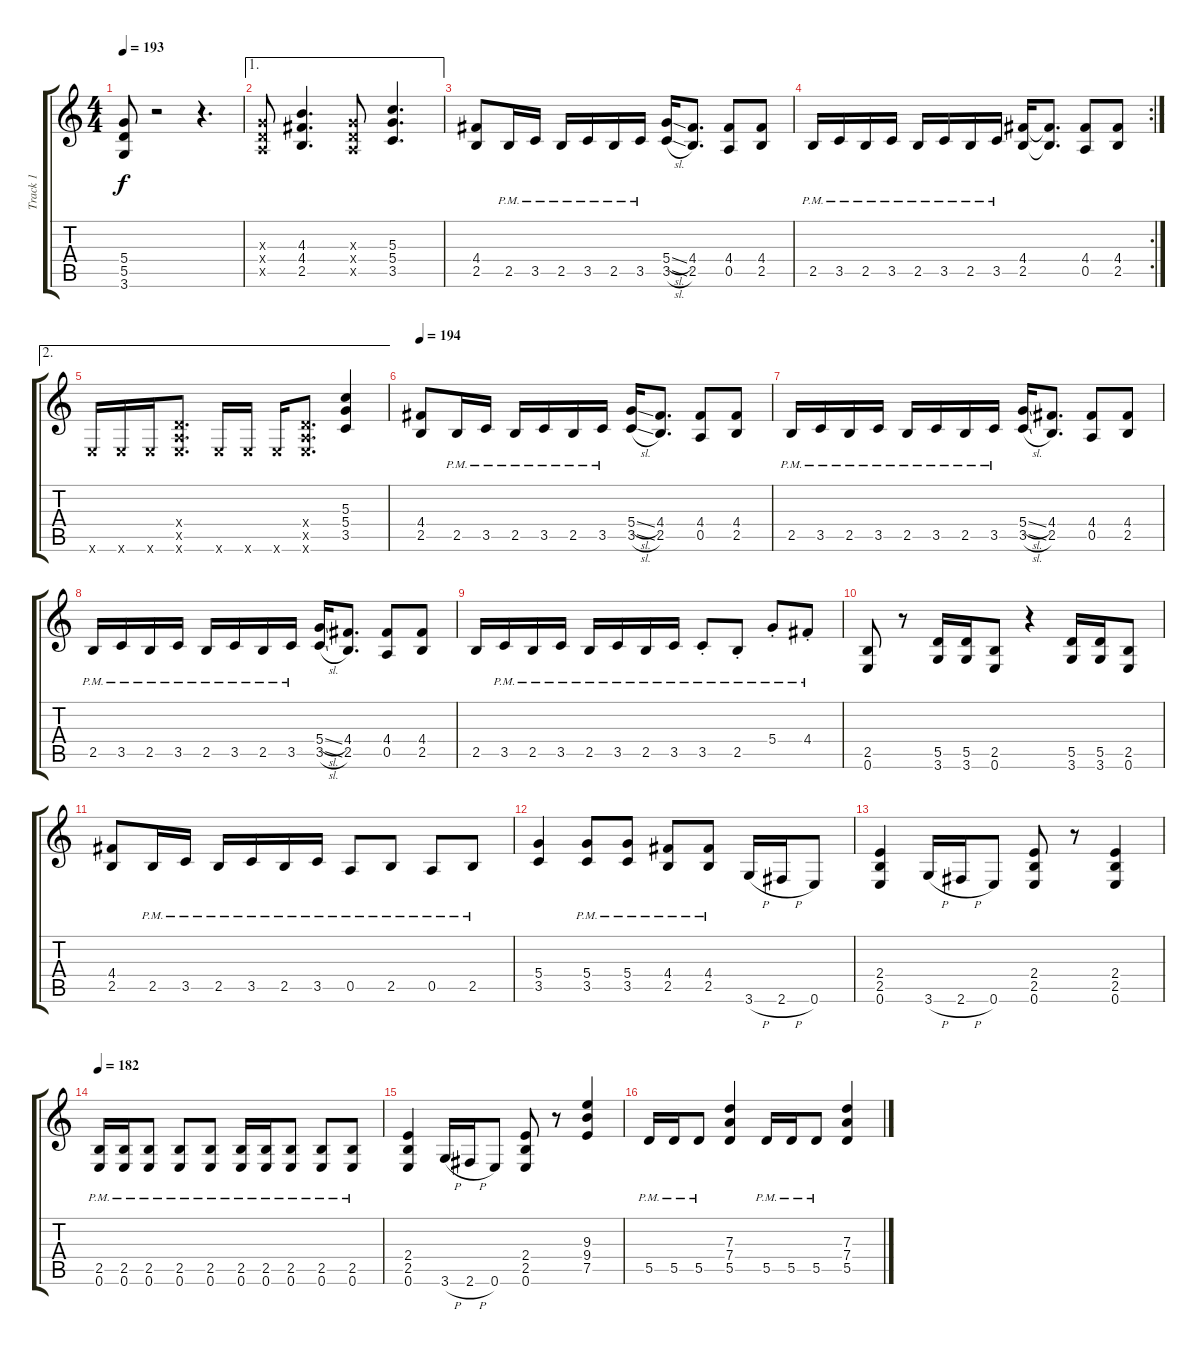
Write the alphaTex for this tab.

\track ("Track 1" "Track 1") {instrument distortionguitar}
\staff {score tabs}
\tuning (E4 B3 G3 D3 A2 E2) {hide}
\ts (4 4)
\tempo 193
\clef g2
\ks c
(5.4 5.5 3.6).8{dy f} r.2 r.4{d} |
\ae 1
(0.3{x} 0.4{x} 0.5{x}).8 (4.3 4.4 2.5).4{d} (0.3{x} 0.4{x} 0.5{x}).8 (5.3 5.4 3.5).4{d} |
(4.4 2.5).8 2.5{pm}.16 3.5{pm}.16 2.5{pm}.16 3.5{pm}.16 2.5{pm}.16 3.5{pm}.16 (5.4{sl} 3.5{sl}).16 (4.4 2.5).8{d} (4.4 0.5).8 (4.4 2.5).8 |
\rc 2
2.5{pm}.16 3.5{pm}.16 2.5{pm}.16 3.5{pm}.16 2.5{pm}.16 3.5{pm}.16 2.5{pm}.16 3.5{pm}.16 (4.4 2.5).16 (4.4{t} 2.5{t}).8{d} (4.4 0.5).8 (4.4 2.5).8 |
\ae 2
0.6{x}.16 0.6{x}.16 0.6{x}.16 (0.4{x} 0.5{x} 0.6{x}).8{d} 0.6{x}.16 0.6{x}.16 0.6{x}.16 (0.4{x} 0.5{x} 0.6{x}).8{d} (5.3 5.4 3.5).4 |
\tempo 194
(4.4 2.5).8 2.5{pm}.16 3.5{pm}.16 2.5{pm}.16 3.5{pm}.16 2.5{pm}.16 3.5{pm}.16 (5.4{sl} 3.5{sl}).16 (4.4 2.5).8{d} (4.4 0.5).8 (4.4 2.5).8 |
2.5{pm}.16 3.5{pm}.16 2.5{pm}.16 3.5{pm}.16 2.5{pm}.16 3.5{pm}.16 2.5{pm}.16 3.5{pm}.16 (5.4{sl} 3.5{sl}).16 (4.4 2.5).8{d} (4.4 0.5).8 (4.4 2.5).8 |
2.5{pm}.16 3.5{pm}.16 2.5{pm}.16 3.5{pm}.16 2.5{pm}.16 3.5{pm}.16 2.5{pm}.16 3.5{pm}.16 (5.4{sl} 3.5{sl}).16 (4.4 2.5).8{d} (4.4 0.5).8 (4.4 2.5).8 |
2.5.16 3.5{pm}.16 2.5{pm}.16 3.5{pm}.16 2.5{pm}.16 3.5{pm}.16 2.5{pm}.16 3.5{pm}.16 3.5{pm st}.8 2.5{pm st}.8 5.4{pm st}.8 4.4{pm st}.8 |
(2.5 0.6).8 r.8 (5.5 3.6).16 (5.5 3.6).16 (2.5 0.6).8 r.4 (5.5 3.6).16 (5.5 3.6).16 (2.5 0.6).8 |
(4.4 2.5).8 2.5{pm}.16 3.5{pm}.16 2.5{pm}.16 3.5{pm}.16 2.5{pm}.16 3.5{pm}.16 0.5{pm}.8 2.5{pm}.8 0.5{pm}.8 2.5{pm}.8 |
(5.4 3.5).4 (5.4{pm} 3.5{pm}).8 (5.4{pm} 3.5{pm}).8 (4.4{pm} 2.5{pm}).8 (4.4{pm} 2.5{pm}).8 3.6{h}.16 2.6{h}.16 0.6.8 |
(2.4 2.5 0.6).4 3.6{h}.16 2.6{h}.16 0.6.8 (2.4 2.5 0.6).8 r.8 (2.4 2.5 0.6).4 |
\tempo 182
(2.5{pm} 0.6{pm}).16 (2.5{pm} 0.6{pm}).16 (2.5{pm} 0.6{pm}).8 (2.5{pm} 0.6{pm}).8 (2.5{pm} 0.6{pm}).8 (2.5{pm} 0.6{pm}).16 (2.5{pm} 0.6{pm}).16 (2.5{pm} 0.6{pm}).8 (2.5{pm} 0.6{pm}).8 (2.5{pm} 0.6{pm}).8 |
(2.4 2.5 0.6).4 3.6{h}.16 2.6{h}.16 0.6.8 (2.4 2.5 0.6).8 r.8 (9.3 9.4 7.5).4 |
5.5{pm}.16 5.5{pm}.16 5.5{pm}.8 (7.3 7.4 5.5).4 5.5{pm}.16 5.5{pm}.16 5.5{pm}.8 (7.3 7.4 5.5).4
